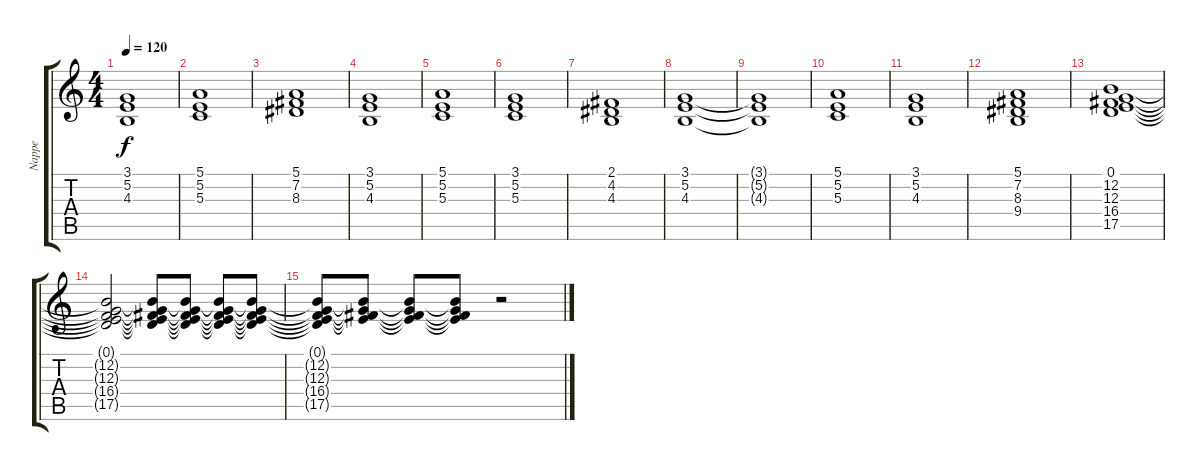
\track ("Nappe" "Nappe") {instrument synthstrings2}
\staff {score tabs}
\tuning (E4 B3 G3 D3 A2 E2) {hide}
\ts (4 4)
\tempo 120
\clef g2
\ks c
(3.1{t} 5.2{t} 4.3{t}).1{dy f} |
(5.1 5.2 5.3).1 |
(5.1 7.2 8.3).1 |
(3.1 5.2 4.3).1 |
(5.1 5.2 5.3).1 |
(3.1 5.2 5.3).1 |
(2.1 4.2 4.3).1 |
(3.1 5.2 4.3).1 |
(3.1{t} 5.2{t} 4.3{t}).1 |
(5.1 5.2 5.3).1 |
(3.1 5.2 4.3).1 |
(5.1 7.2 8.3 9.4).1 |
(0.1 12.2 12.3 16.4 17.5).1 |
(0.1{t} 12.2{t} 12.3{t} 16.4{t} 17.5{t}).2 (0.1{t} 12.2{t} 12.3{t} 16.4{t} 17.5{t}).8{volume 5} (0.1{t} 12.2{t} 12.3{t} 16.4{t} 17.5{t}).8 (0.1{t} 12.2{t} 12.3{t} 16.4{t} 17.5{t}).8{volume 4} (0.1{t} 12.2{t} 12.3{t} 16.4{t} 17.5{t}).8 |
(0.1{t} 12.2{t} 12.3{t} 16.4{t} 17.5{t}).8{volume 3} (0.1{t} 12.2{t} 12.3{t} 16.4{t}).8 (0.1{t} 12.2{t} 12.3{t} 16.4{t}).8{volume 2} (0.1{t} 12.2{t} 12.3{t} 16.4{t}).8 r.2
